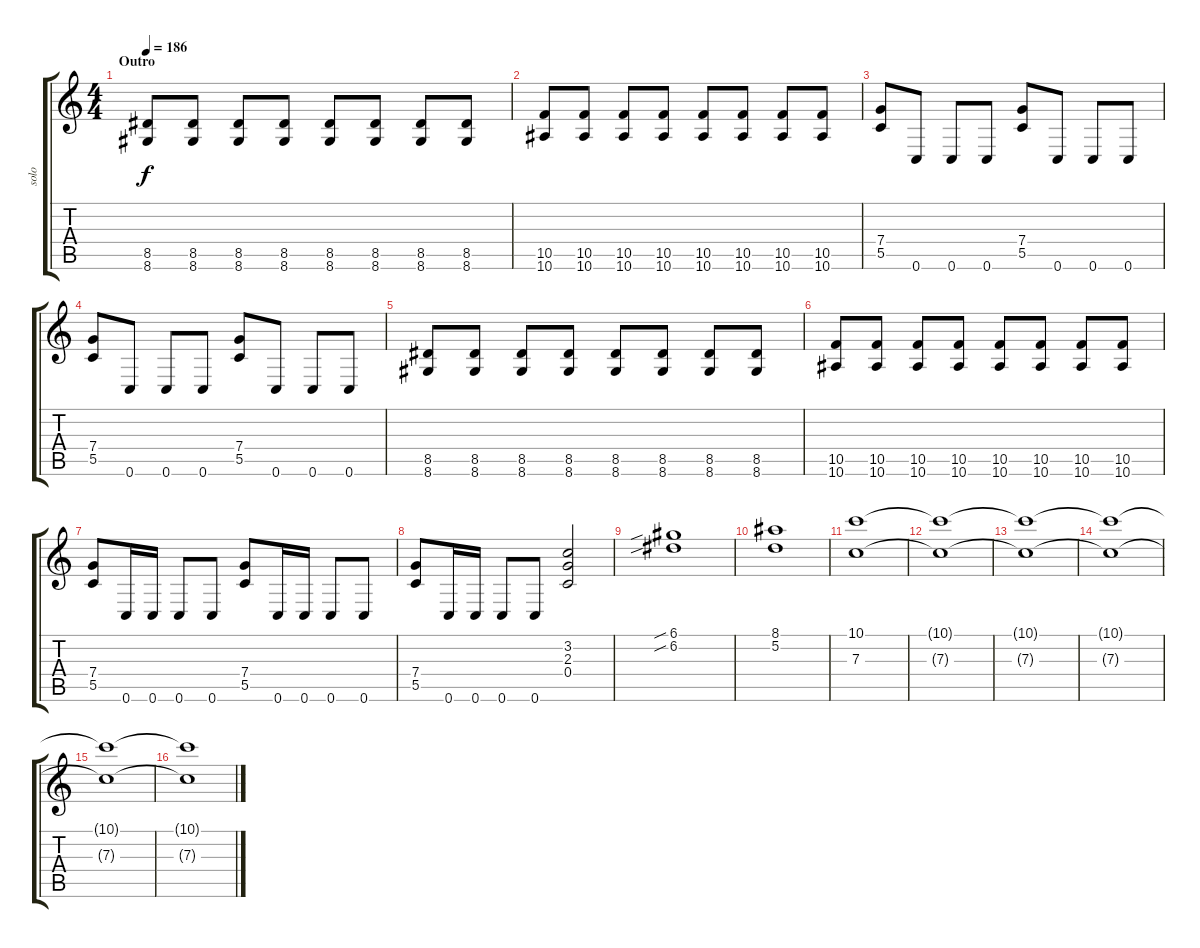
\track ("solo" "solo") {instrument distortionguitar}
\staff {score tabs}
\tuning (D4 A3 F3 C3 G2 C2) {hide}
\ts (4 4)
\section ("" "Outro")
\tempo 186
\clef g2
\ks c
(8.5 8.6).8{dy f} (8.5 8.6).8 (8.5 8.6).8 (8.5 8.6).8 (8.5 8.6).8 (8.5 8.6).8 (8.5 8.6).8 (8.5 8.6).8 |
(10.5 10.6).8 (10.5 10.6).8 (10.5 10.6).8 (10.5 10.6).8 (10.5 10.6).8 (10.5 10.6).8 (10.5 10.6).8 (10.5 10.6).8 |
(7.4 5.5).8 0.6.8 0.6.8 0.6.8 (7.4 5.5).8 0.6.8 0.6.8 0.6.8 |
(7.4 5.5).8 0.6.8 0.6.8 0.6.8 (7.4 5.5).8 0.6.8 0.6.8 0.6.8 |
(8.5 8.6).8 (8.5 8.6).8 (8.5 8.6).8 (8.5 8.6).8 (8.5 8.6).8 (8.5 8.6).8 (8.5 8.6).8 (8.5 8.6).8 |
(10.5 10.6).8 (10.5 10.6).8 (10.5 10.6).8 (10.5 10.6).8 (10.5 10.6).8 (10.5 10.6).8 (10.5 10.6).8 (10.5 10.6).8 |
(7.4 5.5).8 0.6.16 0.6.16 0.6.8 0.6.8 (7.4 5.5).8 0.6.16 0.6.16 0.6.8 0.6.8 |
(7.4 5.5).8 0.6.16 0.6.16 0.6.8 0.6.8 (3.2 2.3 0.4).2 |
(6.1{sib} 6.2{sib}).1{instrument overdrivenguitar} |
(8.1 5.2).1 |
(10.1 7.3).1{volume 8} |
(10.1{t} 7.3{t}).1 |
(10.1{t} 7.3{t}).1 |
(10.1{t} 7.3{t}).1 |
(10.1{t} 7.3{t}).1{volume 0} |
(10.1{t} 7.3{t}).1
